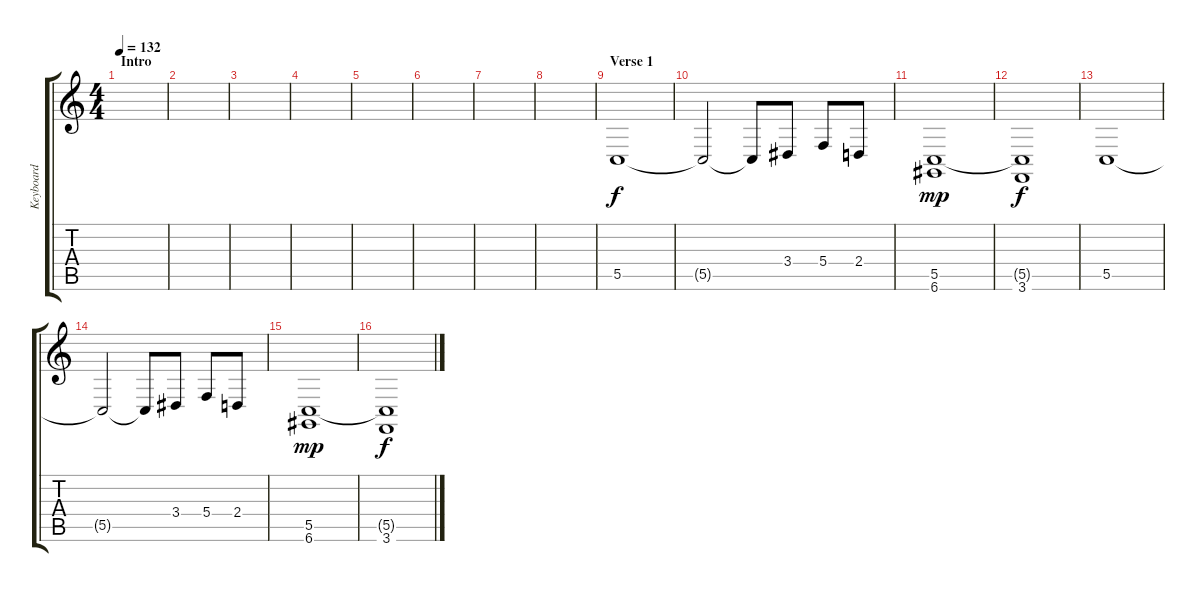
\track ("Keyboard" "Keyboard") {instrument lead2sawtooth}
\staff {score tabs}
\tuning (D4 A3 F3 C3 G2 D2) {hide}
\ts (4 4)
\section ("" "Intro")
\tempo 132
\clef g2
\ks c
|
|
|
|
|
|
|
|
\section ("" "Verse 1")
5.5.1 |
5.5{t}.2 5.5{t}.8 3.4.8 5.4.8 2.4.8 |
(5.5 6.6).1{dy mp} |
(5.5{t} 3.6).1{dy f} |
5.5.1 |
5.5{t}.2 5.5{t}.8 3.4.8 5.4.8 2.4.8 |
(5.5 6.6).1{dy mp} |
(5.5{t} 3.6).1{dy f}
